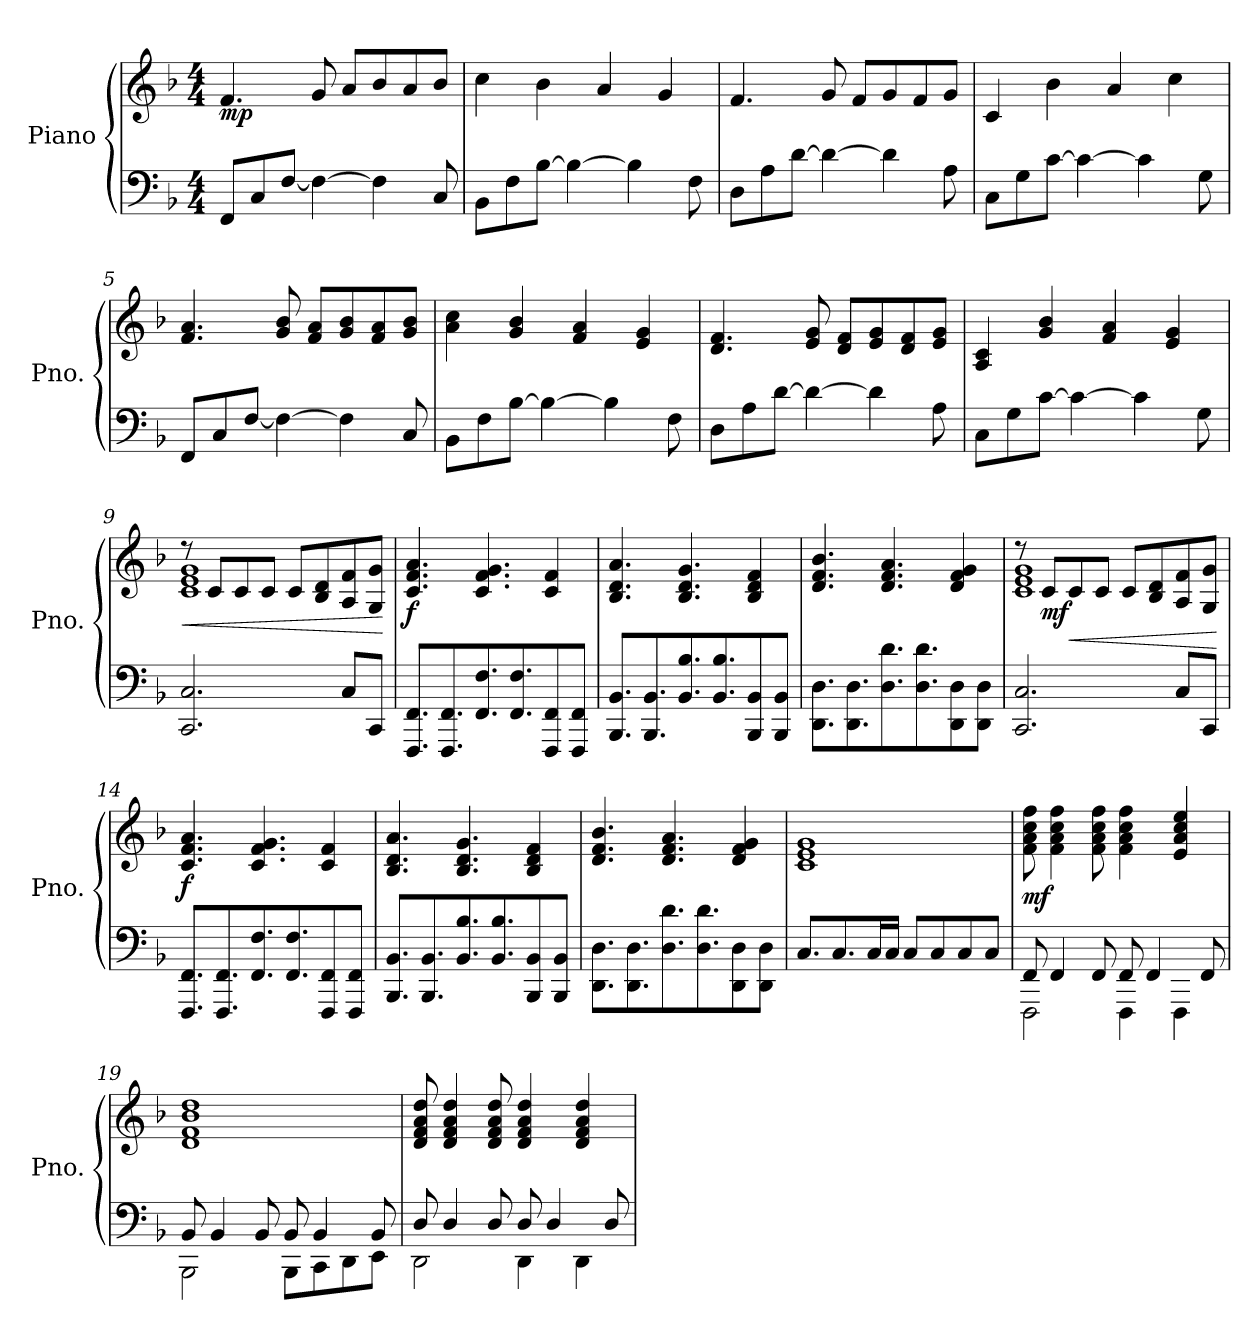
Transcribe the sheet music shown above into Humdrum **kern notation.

**kern	**kern	**dynam
*part1	*part1	*part1
*staff2	*staff1	*staff1/2
*I"Piano	*	*
*I'Pno.	*	*
*clefF4	*clefG2	*
*k[b-]	*k[b-]	*
*M4/4	*M4/4	*
=1	=1	=1
!	!	!LO:DY:b
8FF/L	4.f/	mp
8C/	.	.
[8F/J	.	.
4F\_	8g/	.
.	8a/L	.
4F\]	8b-/	.
.	8a/	.
8C/	8b-/J	.
=2	=2	=2
8BB-\L	4cc\	.
8F\	.	.
[8B-\J	4b-\	.
4B-\_	.	.
.	4a/	.
4B-\]	.	.
.	4g/	.
8F\	.	.
=3	=3	=3
8D\L	4.f/	.
8A\	.	.
[8d\J	.	.
4d\_	8g/	.
.	8f/L	.
4d\]	8g/	.
.	8f/	.
8A\	8g/J	.
=4	=4	=4
8C\L	4c/	.
8G\	.	.
[8c\J	4b-\	.
4c\_	.	.
.	4a/	.
4c\]	.	.
.	4cc\	.
8G\	.	.
=5	=5	=5
8FF/L	4.f/ 4.a/	.
8C/	.	.
[8F/J	.	.
4F\_	8g/ 8b-/	.
.	8f/ 8a/L	.
4F\]	8g/ 8b-/	.
.	8f/ 8a/	.
8C/	8g/ 8b-/J	.
!!LO:LB:g=z
=6	=6	=6
8BB-\L	4a\ 4cc\	.
8F\	.	.
[8B-\J	4g/ 4b-/	.
4B-\_	.	.
.	4f/ 4a/	.
4B-\]	.	.
.	4e/ 4g/	.
8F\	.	.
=7	=7	=7
8D\L	4.d/ 4.f/	.
8A\	.	.
[8d\J	.	.
4d\_	8e/ 8g/	.
.	8d/ 8f/L	.
4d\]	8e/ 8g/	.
.	8d/ 8f/	.
8A\	8e/ 8g/J	.
=8	=8	=8
8C\L	4A/ 4c/	.
8G\	.	.
[8c\J	4g/ 4b-/	.
4c\_	.	.
.	4f/ 4a/	.
4c\]	.	.
.	4e/ 4g/	.
8G\	.	.
=9	=9	=9
!	!	!LO:HP:b
*	*^	*
2.CC/ 2.C/	8r	1c 1e 1g	<
.	8c/L	.	.
.	8c/	.	.
.	8c/J	.	.
.	8c/L	.	.
.	8B-/ 8d/	.	.
8C/L	8A/ 8f/	.	.
8CC/J	8G/ 8g/J	.	.
*	*v	*v	*
.	.	[
=10	=10	=10
!	!	!LO:DY:b
8.FFF/ 8.FF/L	4.c/ 4.f/ 4.a/	f
8.FFF/ 8.FF/	.	.
8.FF/ 8.F/	4.c/ 4.f/ 4.g/	.
8.FF/ 8.F/	.	.
8FFF/ 8FF/	4c/ 4f/	.
8FFF/ 8FF/J	.	.
!!LO:LB:g=z
=11	=11	=11
8.BBB-/ 8.BB-/L	4.B-/ 4.d/ 4.a/	.
8.BBB-/ 8.BB-/	.	.
8.BB-/ 8.B-/	4.B-/ 4.d/ 4.g/	.
8.BB-/ 8.B-/	.	.
8BBB-/ 8BB-/	4B-/ 4d/ 4f/	.
8BBB-/ 8BB-/J	.	.
=12	=12	=12
8.DD\ 8.D\L	4.d/ 4.f/ 4.b-/	.
8.DD\ 8.D\	.	.
8.D\ 8.d\	4.d/ 4.f/ 4.a/	.
8.D\ 8.d\	.	.
8DD\ 8D\	4d/ 4f/ 4g/	.
8DD\ 8D\J	.	.
=13	=13	=13
*	*^	*
2.CC/ 2.C/	8r	1c 1e 1g	.
!	!	!	!LO:DY:b
.	8c/L	.	mf
!	!	!	!LO:HP:b
.	8c/	.	<
.	8c/J	.	.
.	8c/L	.	.
.	8B-/ 8d/	.	.
8C/L	8A/ 8f/	.	.
8CC/J	8G/ 8g/J	.	.
*	*v	*v	*
.	.	[
=14	=14	=14
!	!	!LO:DY:b
8.FFF/ 8.FF/L	4.c/ 4.f/ 4.a/	f
8.FFF/ 8.FF/	.	.
8.FF/ 8.F/	4.c/ 4.f/ 4.g/	.
8.FF/ 8.F/	.	.
8FFF/ 8FF/	4c/ 4f/	.
8FFF/ 8FF/J	.	.
!!LO:LB:g=z
=15	=15	=15
8.BBB-/ 8.BB-/L	4.B-/ 4.d/ 4.a/	.
8.BBB-/ 8.BB-/	.	.
8.BB-/ 8.B-/	4.B-/ 4.d/ 4.g/	.
8.BB-/ 8.B-/	.	.
8BBB-/ 8BB-/	4B-/ 4d/ 4f/	.
8BBB-/ 8BB-/J	.	.
=16	=16	=16
8.DD\ 8.D\L	4.d/ 4.f/ 4.b-/	.
8.DD\ 8.D\	.	.
8.D\ 8.d\	4.d/ 4.f/ 4.a/	.
8.D\ 8.d\	.	.
8DD\ 8D\	4d/ 4f/ 4g/	.
8DD\ 8D\J	.	.
=17	=17	=17
8.C/L	1c 1e 1g	.
8.C/	.	.
16C/L	.	.
16C/JJ	.	.
8C/L	.	.
8C/	.	.
8C/	.	.
8C/J	.	.
=18	=18	=18
*^	*	*
!	!	!	!LO:DY:b
8FF/	2FFF\	8f\ 8a\ 8cc\ 8ff\	mf
4FF/	.	4f\ 4a\ 4cc\ 4ff\	.
8FF/	.	8f\ 8a\ 8cc\ 8ff\	.
8FF/	4FFF\	4f\ 4a\ 4cc\ 4ff\	.
4FF/	.	.	.
.	4FFF\	4e/ 4a/ 4cc/ 4ee/	.
8FF/	.	.	.
!!LO:LB:g=z
=19	=19	=19	=19
8BB-/	2BBB-\	1d 1f 1b- 1dd	.
4BB-/	.	.	.
8BB-/	.	.	.
8BB-/	8BBB-\L	.	.
4BB-/	8CC\	.	.
.	8DD\	.	.
8BB-/	8EE\J	.	.
=20	=20	=20	=20
8D/	2DD\	8d/ 8f/ 8a/ 8dd/	.
4D/	.	4d/ 4f/ 4a/ 4dd/	.
8D/	.	8d/ 8f/ 8a/ 8dd/	.
8D/	4DD\	4d/ 4f/ 4a/ 4dd/	.
4D/	.	.	.
.	4DD\	4d/ 4f/ 4a/ 4dd/	.
8D/	.	.	.
*v	*v	*	*
=	=	=
*-	*-	*-
